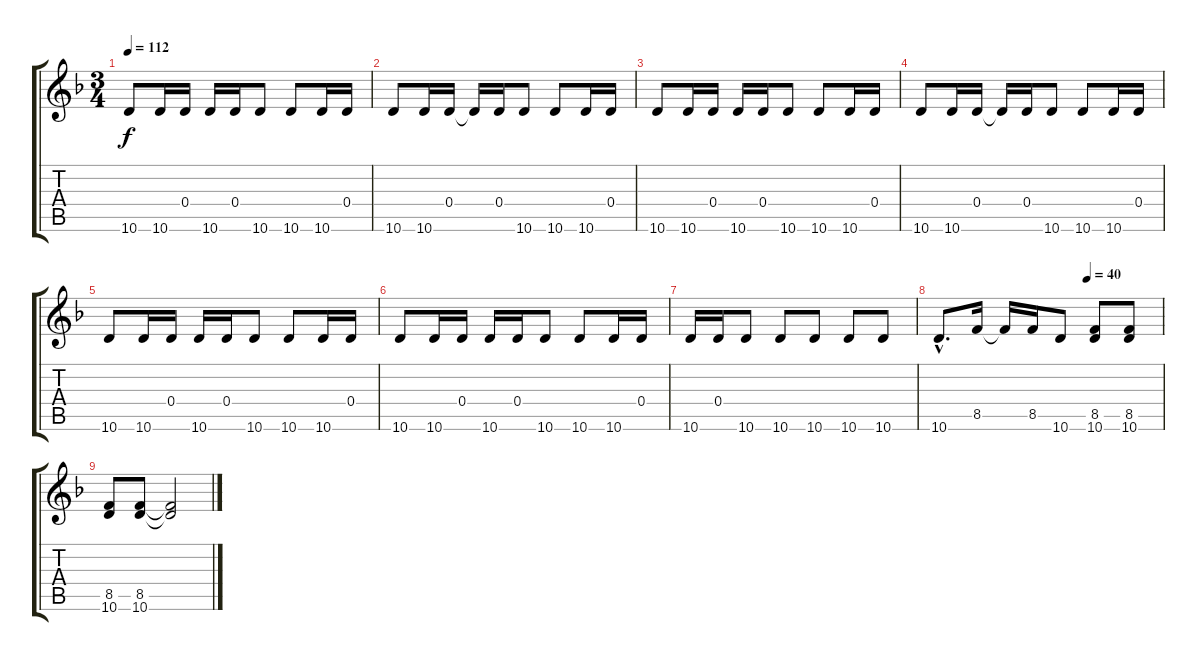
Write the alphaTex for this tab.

\track "" {instrument electricguitarmuted}
\staff {score tabs}
\tuning (E4 B3 G3 D3 A2 E2) {hide}
\ts (3 4)
\tempo 112
\clef g2
\ks dminor
10.6.8{dy f volume 9} 10.6.16 0.4.16 10.6.16 0.4.16 10.6.8 10.6.8 10.6.16 0.4.16 |
10.6.8{volume 9} 10.6.16 0.4.16 0.4{t}.16 0.4.16 10.6.8 10.6.8 10.6.16 0.4.16 |
10.6.8{volume 9} 10.6.16 0.4.16 10.6.16 0.4.16 10.6.8 10.6.8 10.6.16 0.4.16 |
10.6.8{volume 9} 10.6.16 0.4.16 0.4{t}.16 0.4.16 10.6.8 10.6.8 10.6.16 0.4.16 |
10.6.8{volume 9} 10.6.16 0.4.16 10.6.16 0.4.16 10.6.8 10.6.8 10.6.16 0.4.16 |
10.6.8{volume 9} 10.6.16 0.4.16 10.6.16 0.4.16 10.6.8 10.6.8 10.6.16 0.4.16 |
10.6.16{volume 9} 0.4.16 10.6.8 10.6.8{instrument acousticguitarsteel} 10.6.8 10.6.8 10.6.8 |
\tempo (40 0.6666666666666666)
10.6{hac}.8{d volume 9 instrument acousticguitarsteel} 8.5.16 8.5{t}.16 8.5.16 10.6.8 (8.5 10.6).8 (8.5 10.6).8 |
(8.5 10.6).8{volume 9 instrument acousticguitarsteel} (8.5 10.6).8 (8.5{t} 10.6{t}).2
